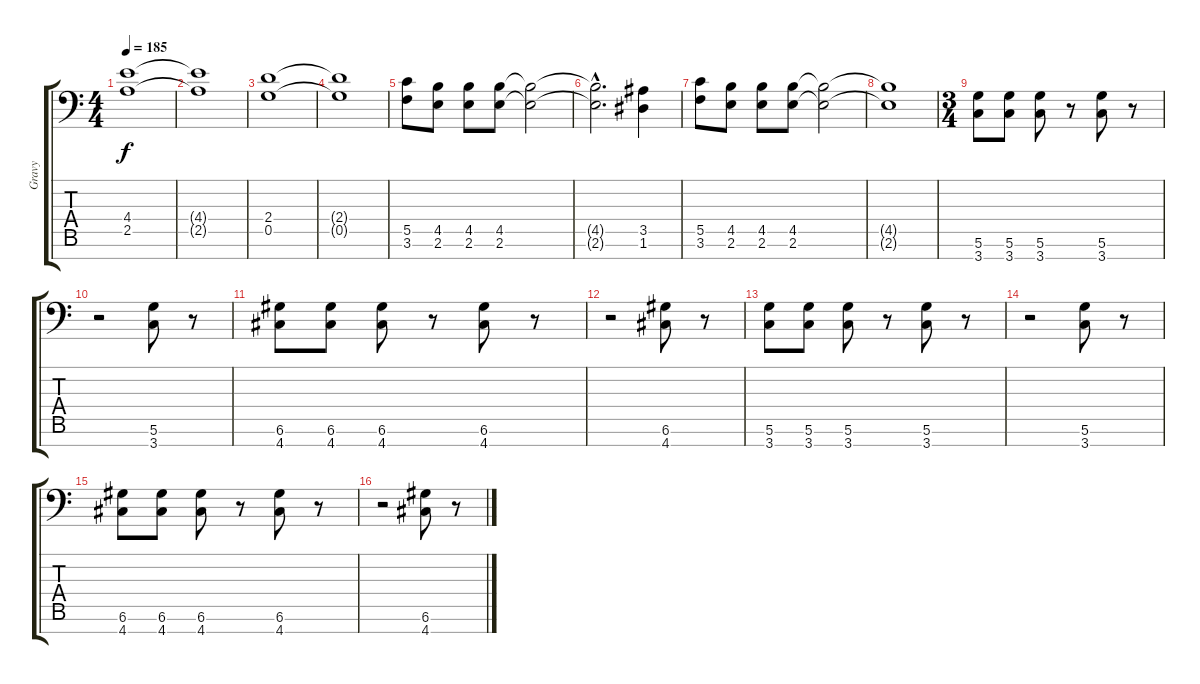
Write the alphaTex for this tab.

\track ("Gravy" "Gravy") {instrument distortionguitar}
\staff {score tabs}
\tuning (D4 A3 F3 C3 G2 D2 A1) {hide}
\ts (4 4)
\tempo 185
\clef f4
\ks c
(4.4 2.5).1{dy f} |
(4.4{t} 2.5{t}).1 |
(2.4 0.5).1 |
(2.4{t} 0.5{t}).1 |
(5.5 3.6).8 (4.5 2.6).8 (4.5 2.6).8 (4.5 2.6).8 (4.5{t} 2.6{t}).2 |
(4.5{hac t} 2.6{hac t}).2{d} (3.5 1.6).4 |
(5.5 3.6).8 (4.5 2.6).8 (4.5 2.6).8 (4.5 2.6).8 (4.5{t} 2.6{t}).2 |
(4.5{t} 2.6{t}).1 |
\ts (3 4)
(5.6 3.7).8 (5.6 3.7).8 (5.6 3.7).8 r.8 (5.6 3.7).8 r.8 |
r.2 (5.6 3.7).8 r.8 |
(6.6 4.7).8 (6.6 4.7).8 (6.6 4.7).8 r.8 (6.6 4.7).8 r.8 |
r.2 (6.6 4.7).8 r.8 |
(5.6 3.7).8 (5.6 3.7).8 (5.6 3.7).8 r.8 (5.6 3.7).8 r.8 |
r.2 (5.6 3.7).8 r.8 |
(6.6 4.7).8 (6.6 4.7).8 (6.6 4.7).8 r.8 (6.6 4.7).8 r.8 |
r.2 (6.6 4.7).8 r.8
